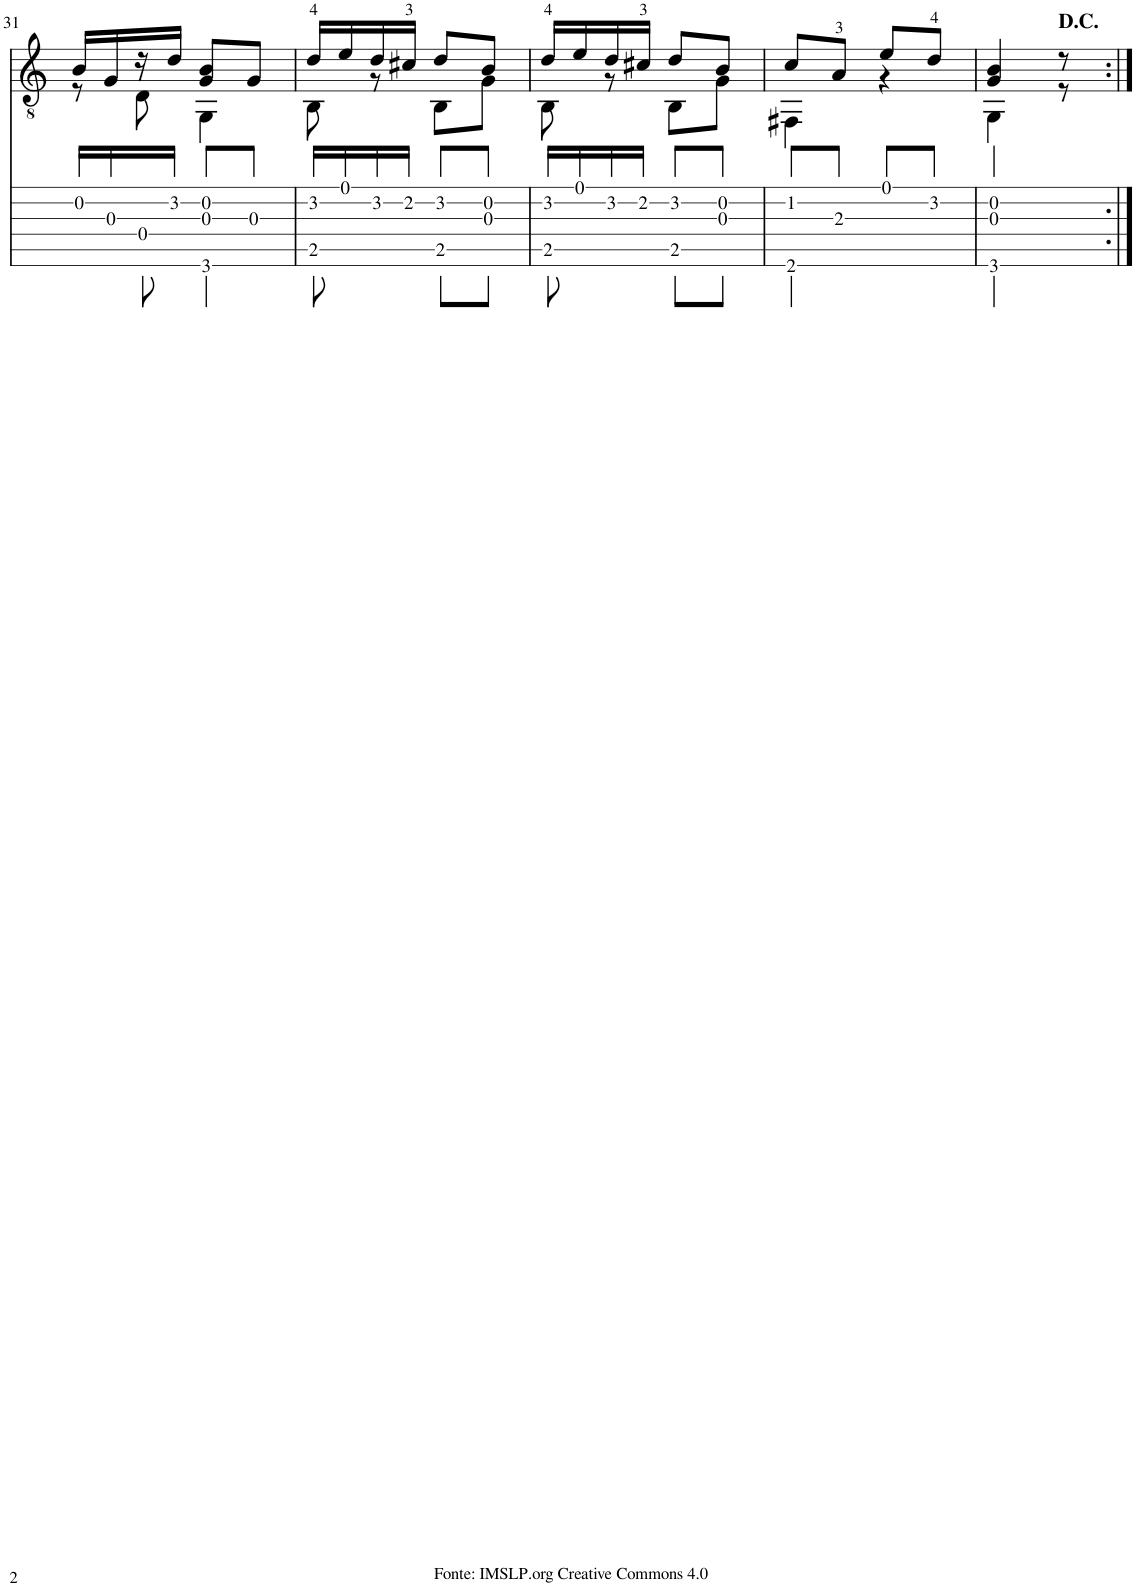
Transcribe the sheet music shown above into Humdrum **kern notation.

**kern	**kern
*part2	*part1
*staff2	*staff1
*I"Chitarra classica (Intavolatura)	*I"Classical Guitar
!!LO:PB:g=z
*	*clefGv2
*k[]	*k[]
*M2/4	*M2/4
=31	=31
*^	*^
16B/LL	8r	16B/LL	8r
16G/	.	16G/	.
16r	8D\	16r	8D\
16d/JJ	.	16d/JJ	.
8G/ 8B/L	4GG\	8G/ 8B/L	4GG\
8G/J	.	8G/J	.
=32	=32	=32	=32
16d/LL	8BB\	16d/LL	8BB\
16e/	.	16e/	.
16d/	8r	16d/	8r
16c#X/JJ	.	16c#X/JJ	.
8d/L	8BB\L	8d/L	8BB\L
8B/J	8G\J	8B/J	8G\J
=33	=33	=33	=33
16d/LL	8BB\	16d/LL	8BB\
16e/	.	16e/	.
16d/	8r	16d/	8r
16c#X/JJ	.	16c#X/JJ	.
8d/L	8BB\L	8d/L	8BB\L
8B/J	8G\J	8B/J	8G\J
=34	=34	=34	=34
8c/L	4FF#X\	8c/L	4FF#X\
8A/J	.	8A/J	.
8e/L	4r	8e/L	4r
8d/J	.	8d/J	.
=35	=35	=35	=35
4G/ 4B/	4GG\	4G/ 4B/	4GG\
8r	8r	8r	8r
*v	*v	*	*
*	*v	*v
=:|!	=:|!
*-	*-
